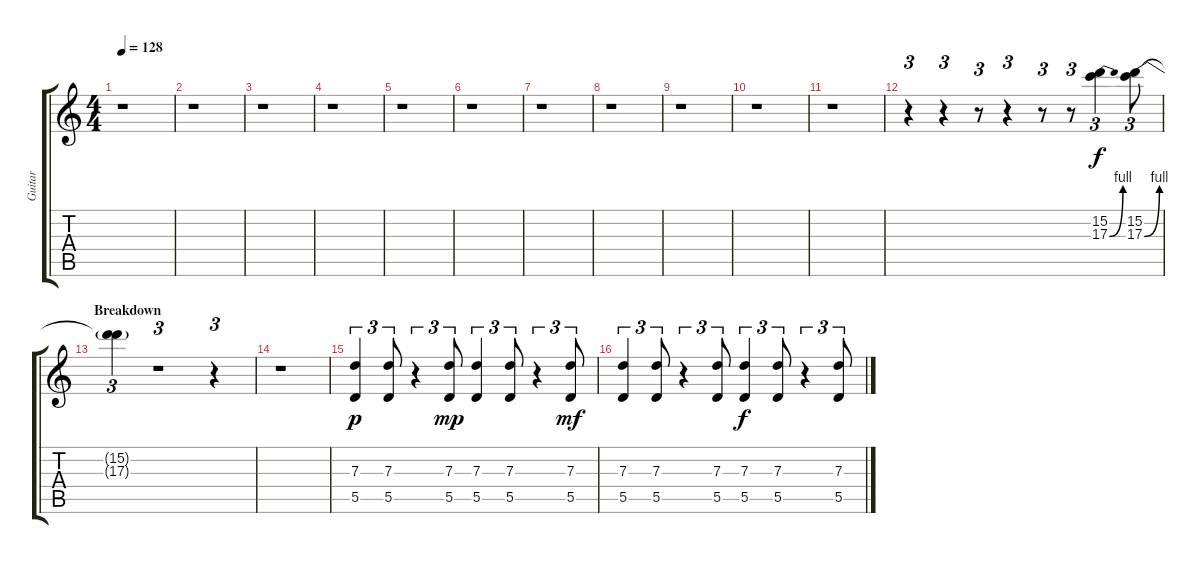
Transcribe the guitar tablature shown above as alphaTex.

\track ("Guitar" "Guitar") {instrument distortionguitar}
\staff {score tabs}
\tuning (E4 B3 G3 D3 A2 D2) {hide}
\ts (4 4)
\tempo 128
\clef g2
\ks c
r.1{dy f} |
r.1 |
r.1 |
r.1 |
r.1 |
r.1 |
r.1 |
r.1 |
r.1 |
r.1 |
r.1 |
r.4{tu (3 2)} r.4{tu (3 2)} r.8{tu (3 2)} r.4{tu (3 2)} r.8{tu (3 2)} r.8{tu (3 2)} (15.2 17.3{be (bend 0 0 60 4)}).4{tu (3 2)} (15.2 17.3{be (bend 0 0 60 4)}).8{tu (3 2)} |
\section ("" "Breakdown")
(15.2{t} 17.3{t}).4{tu (3 2)} r.1{tu (3 2)} r.4{tu (3 2)} |
r.1 |
(7.3 5.5).4{tu (3 2) dy p} (7.3 5.5).8{tu (3 2)} r.4{tu (3 2)} (7.3 5.5).8{tu (3 2) dy mp} (7.3 5.5).4{tu (3 2)} (7.3 5.5).8{tu (3 2)} r.4{tu (3 2)} (7.3 5.5).8{tu (3 2) dy mf} |
(7.3 5.5).4{tu (3 2)} (7.3 5.5).8{tu (3 2)} r.4{tu (3 2)} (7.3 5.5).8{tu (3 2)} (7.3 5.5).4{tu (3 2) dy f} (7.3 5.5).8{tu (3 2)} r.4{tu (3 2)} (7.3 5.5).8{tu (3 2)}
